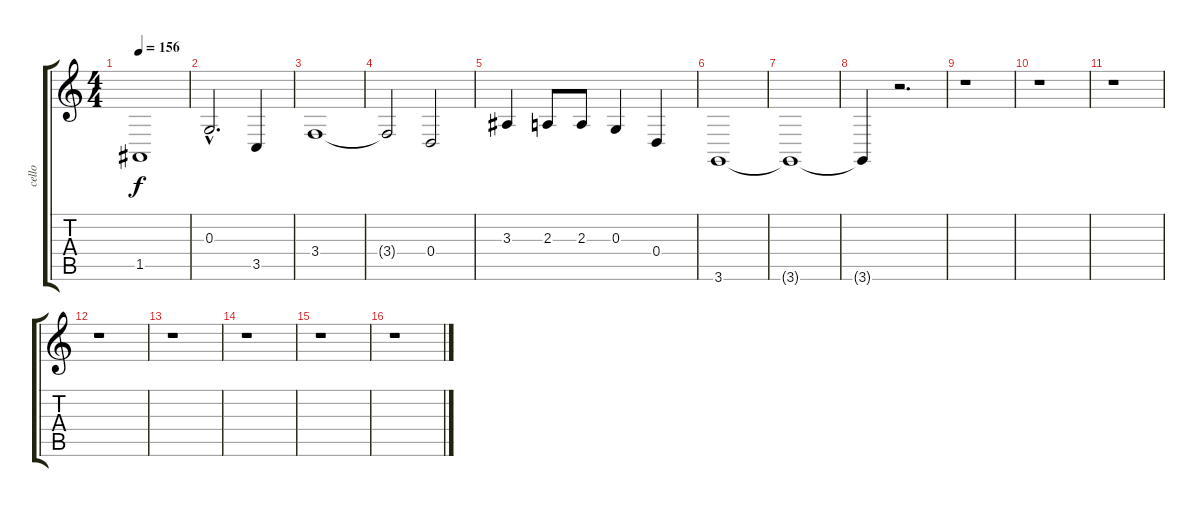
\track ("cello" "cello") {instrument cello}
\staff {score tabs}
\tuning (E4 B3 G3 D3 A2 E2) {hide}
\ts (4 4)
\tempo 156
\clef g2
\ks c
1.5{t}.1{dy f} |
0.3{hac}.2{d} 3.5.4 |
3.4.1 |
3.4{t}.2 0.4.2 |
3.3.4 2.3.8 2.3.8 0.3.4 0.4.4 |
3.6.1 |
3.6{t}.1 |
3.6{t}.4 r.2{d} |
r.1 |
r.1 |
r.1 |
r.1 |
r.1 |
r.1 |
r.1 |
r.1
